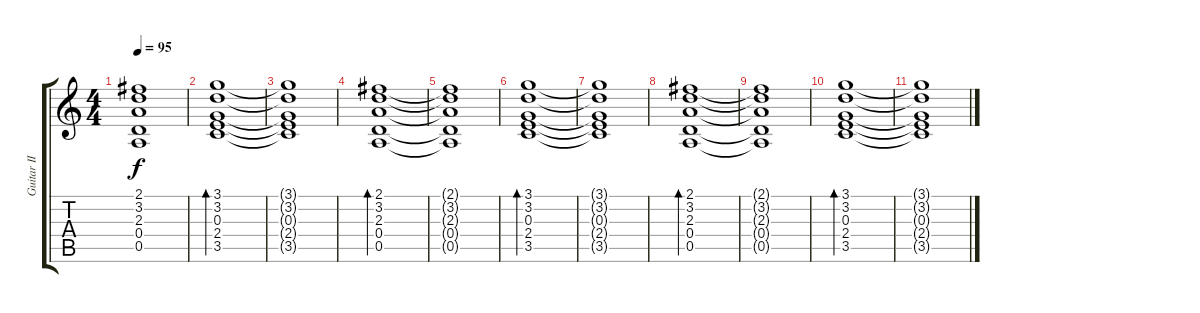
\track ("Guitar II" "Guitar II") {instrument acousticguitarnylon}
\staff {score tabs}
\tuning (E4 B3 G3 D3 A2 E2) {hide}
\ts (4 4)
\tempo 95
\clef g2
\ks c
(2.1{t} 3.2{t} 2.3{t} 0.4{t} 0.5{t}).1{dy f} |
(3.1 3.2 0.3 2.4 3.5).1{bd 120} |
(3.1{t} 3.2{t} 0.3{t} 2.4{t} 3.5{t}).1 |
(2.1 3.2 2.3 0.4 0.5).1{bd 120 volume 8} |
(2.1{t} 3.2{t} 2.3{t} 0.4{t} 0.5{t}).1{volume 7} |
(3.1 3.2 0.3 2.4 3.5).1{bd 120 volume 6} |
(3.1{t} 3.2{t} 0.3{t} 2.4{t} 3.5{t}).1{volume 5} |
(2.1 3.2 2.3 0.4 0.5).1{bd 120 volume 4} |
(2.1{t} 3.2{t} 2.3{t} 0.4{t} 0.5{t}).1{volume 3} |
(3.1 3.2 0.3 2.4 3.5).1{bd 120 volume 1} |
(3.1{t} 3.2{t} 0.3{t} 2.4{t} 3.5{t}).1{volume 0}
